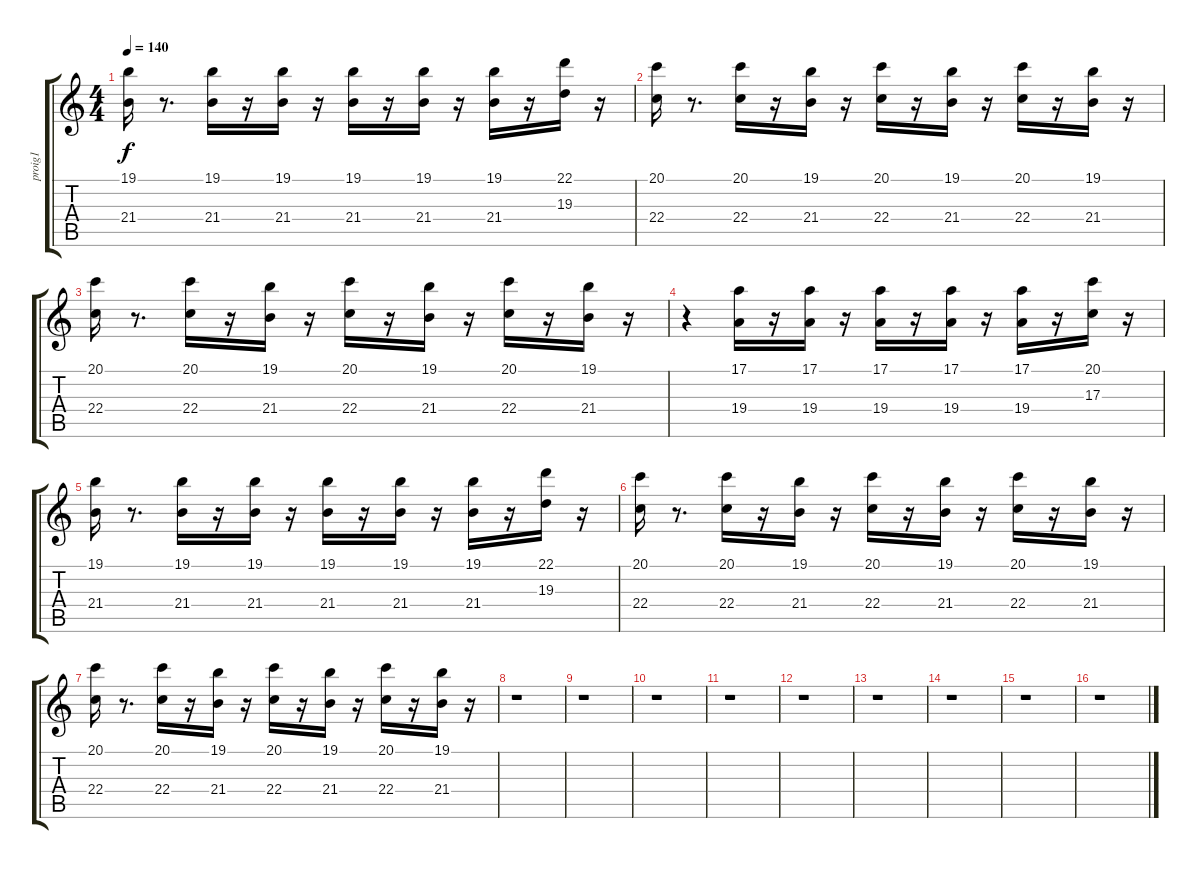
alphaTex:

\track ("proig1" "proig1") {instrument pizzicatostrings}
\staff {score tabs}
\tuning (E4 B3 G3 D3 A2 E2) {hide}
\ts (4 4)
\tempo 140
\clef g2
\ks c
(19.1 21.4).16{dy f} r.8{d} (19.1 21.4).16 r.16 (19.1 21.4).16 r.16 (19.1 21.4).16 r.16 (19.1 21.4).16 r.16 (19.1 21.4).16 r.16 (22.1 19.3).16 r.16 |
(20.1 22.4).16 r.8{d} (20.1 22.4).16 r.16 (19.1 21.4).16 r.16 (20.1 22.4).16 r.16 (19.1 21.4).16 r.16 (20.1 22.4).16 r.16 (19.1 21.4).16 r.16 |
(20.1 22.4).16 r.8{d} (20.1 22.4).16 r.16 (19.1 21.4).16 r.16 (20.1 22.4).16 r.16 (19.1 21.4).16 r.16 (20.1 22.4).16 r.16 (19.1 21.4).16 r.16 |
r.4 (17.1 19.4).16 r.16 (17.1 19.4).16 r.16 (17.1 19.4).16 r.16 (17.1 19.4).16 r.16 (17.1 19.4).16 r.16 (20.1 17.3).16 r.16 |
(19.1 21.4).16 r.8{d} (19.1 21.4).16 r.16 (19.1 21.4).16 r.16 (19.1 21.4).16 r.16 (19.1 21.4).16 r.16 (19.1 21.4).16 r.16 (22.1 19.3).16 r.16 |
(20.1 22.4).16 r.8{d} (20.1 22.4).16 r.16 (19.1 21.4).16 r.16 (20.1 22.4).16 r.16 (19.1 21.4).16 r.16 (20.1 22.4).16 r.16 (19.1 21.4).16 r.16 |
(20.1 22.4).16 r.8{d} (20.1 22.4).16 r.16 (19.1 21.4).16 r.16 (20.1 22.4).16 r.16 (19.1 21.4).16 r.16 (20.1 22.4).16 r.16 (19.1 21.4).16 r.16 |
r.1 |
r.1 |
r.1 |
r.1 |
r.1 |
r.1 |
r.1 |
r.1 |
r.1
